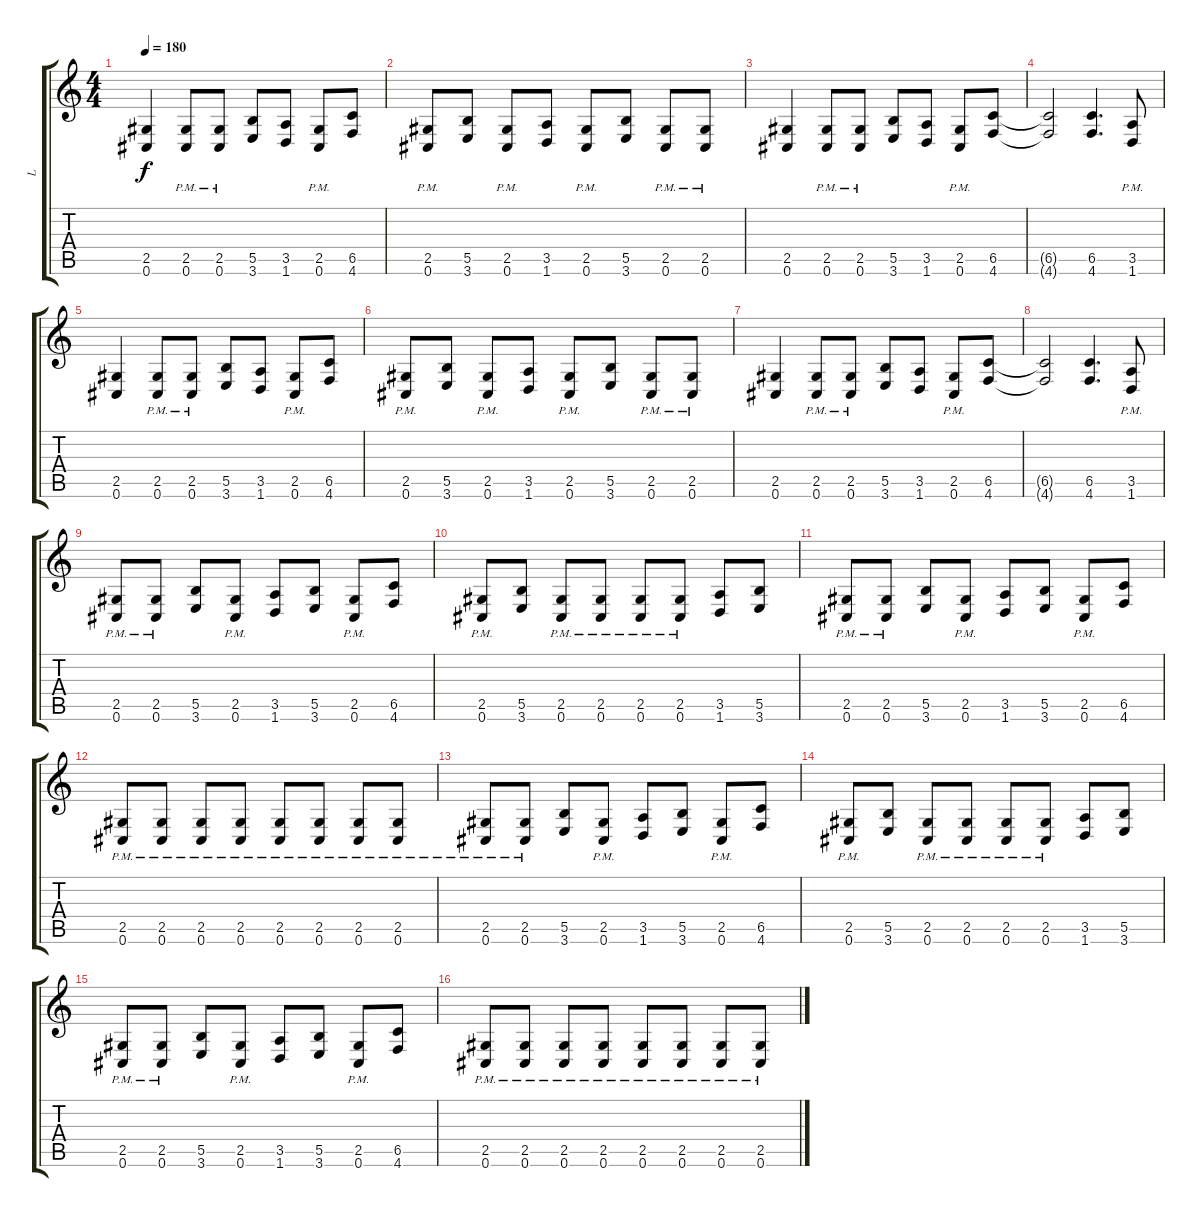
\track ("L" "L") {instrument distortionguitar}
\staff {score tabs}
\tuning (Db4 Ab3 E3 B2 Gb2 Db2) {hide}
\ts (4 4)
\tempo 180
\clef g2
\ks c
(2.5 0.6).4{dy f} (2.5{pm} 0.6{pm}).8 (2.5{pm} 0.6{pm}).8 (5.5 3.6).8 (3.5 1.6).8 (2.5{pm} 0.6{pm}).8 (6.5 4.6).8 |
(2.5{pm} 0.6{pm}).8 (5.5 3.6).8 (2.5{pm} 0.6{pm}).8 (3.5 1.6).8 (2.5{pm} 0.6{pm}).8 (5.5 3.6).8 (2.5{pm} 0.6{pm}).8 (2.5{pm} 0.6{pm}).8 |
(2.5 0.6).4 (2.5{pm} 0.6{pm}).8 (2.5{pm} 0.6{pm}).8 (5.5 3.6).8 (3.5 1.6).8 (2.5{pm} 0.6{pm}).8 (6.5 4.6).8 |
(6.5{t} 4.6{t}).2 (6.5 4.6).4{d} (3.5{pm} 1.6{pm}).8 |
(2.5 0.6).4 (2.5{pm} 0.6{pm}).8 (2.5{pm} 0.6{pm}).8 (5.5 3.6).8 (3.5 1.6).8 (2.5{pm} 0.6{pm}).8 (6.5 4.6).8 |
(2.5{pm} 0.6{pm}).8 (5.5 3.6).8 (2.5{pm} 0.6{pm}).8 (3.5 1.6).8 (2.5{pm} 0.6{pm}).8 (5.5 3.6).8 (2.5{pm} 0.6{pm}).8 (2.5{pm} 0.6{pm}).8 |
(2.5 0.6).4 (2.5{pm} 0.6{pm}).8 (2.5{pm} 0.6{pm}).8 (5.5 3.6).8 (3.5 1.6).8 (2.5{pm} 0.6{pm}).8 (6.5 4.6).8 |
(6.5{t} 4.6{t}).2 (6.5 4.6).4{d} (3.5{pm} 1.6{pm}).8 |
(2.5{pm} 0.6{pm}).8 (2.5{pm} 0.6{pm}).8 (5.5 3.6).8 (2.5 0.6{pm}).8 (3.5 1.6).8 (5.5 3.6).8 (2.5 0.6{pm}).8 (6.5 4.6).8 |
(2.5 0.6{pm}).8 (5.5 3.6).8 (2.5 0.6{pm}).8 (2.5 0.6{pm}).8 (2.5 0.6{pm}).8 (2.5 0.6{pm}).8 (3.5 1.6).8 (5.5 3.6).8 |
(2.5 0.6{pm}).8 (2.5 0.6{pm}).8 (5.5 3.6).8 (2.5 0.6{pm}).8 (3.5 1.6).8 (5.5 3.6).8 (2.5 0.6{pm}).8 (6.5 4.6).8 |
(2.5{pm} 0.6{pm}).8 (2.5{pm} 0.6{pm}).8 (2.5{pm} 0.6{pm}).8 (2.5{pm} 0.6{pm}).8 (2.5{pm} 0.6{pm}).8 (2.5{pm} 0.6{pm}).8 (2.5{pm} 0.6{pm}).8 (2.5{pm} 0.6{pm}).8 |
(2.5{pm} 0.6{pm}).8 (2.5{pm} 0.6{pm}).8 (5.5 3.6).8 (2.5 0.6{pm}).8 (3.5 1.6).8 (5.5 3.6).8 (2.5 0.6{pm}).8 (6.5 4.6).8 |
(2.5 0.6{pm}).8 (5.5 3.6).8 (2.5 0.6{pm}).8 (2.5 0.6{pm}).8 (2.5 0.6{pm}).8 (2.5 0.6{pm}).8 (3.5 1.6).8 (5.5 3.6).8 |
(2.5 0.6{pm}).8 (2.5 0.6{pm}).8 (5.5 3.6).8 (2.5 0.6{pm}).8 (3.5 1.6).8 (5.5 3.6).8 (2.5 0.6{pm}).8 (6.5 4.6).8 |
(2.5{pm} 0.6{pm}).8 (2.5{pm} 0.6{pm}).8 (2.5{pm} 0.6{pm}).8 (2.5{pm} 0.6{pm}).8 (2.5{pm} 0.6{pm}).8 (2.5{pm} 0.6{pm}).8 (2.5{pm} 0.6{pm}).8 (2.5{pm} 0.6{pm}).8
